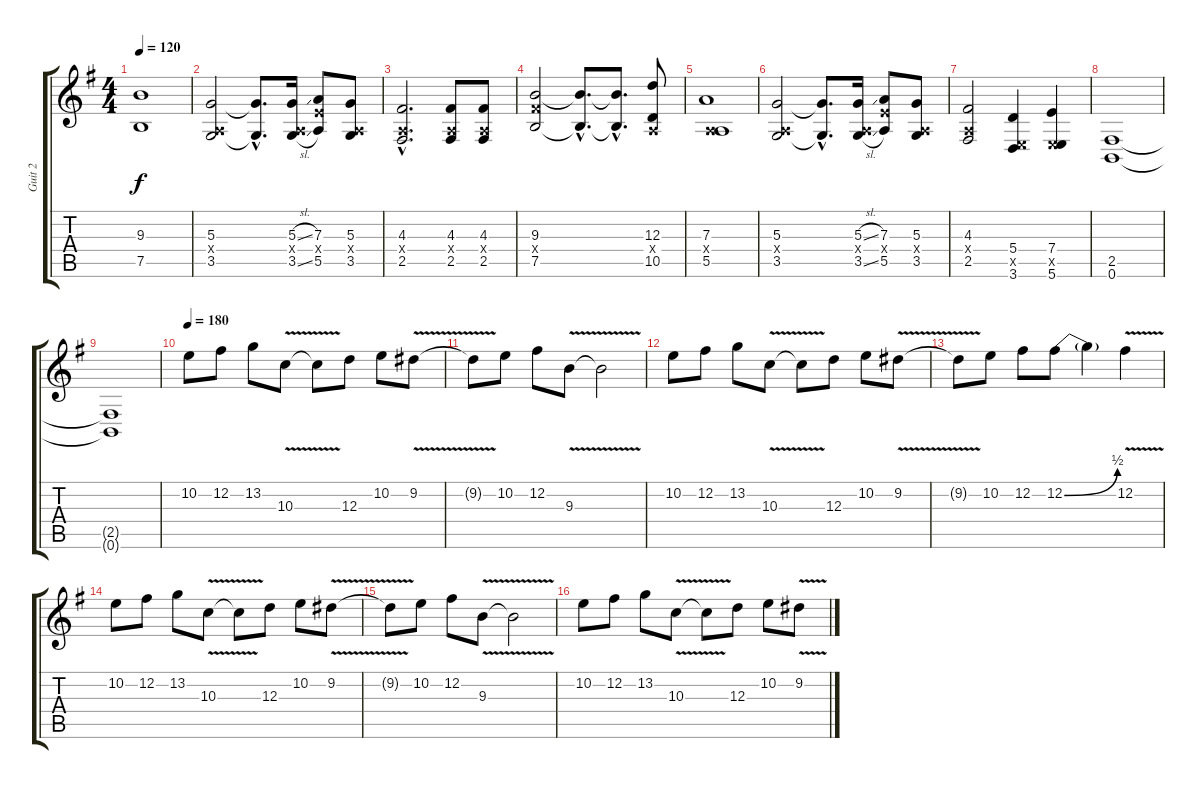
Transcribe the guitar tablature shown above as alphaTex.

\track ("Guit 2" "Guit 2") {instrument distortionguitar}
\staff {score tabs}
\tuning (B3 Gb3 D3 A2 E2 B1) {hide}
\ts (4 4)
\tempo 120
\clef g2
\ks g
(9.3{t} 7.5{t}).1{dy f} |
(5.3 0.4{x} 3.5).2 (5.3{hac t} 3.5{hac t}).8{d} (5.3{sl} 0.4{x} 3.5{sl}).16 (7.3 7.4{x} 5.5).8 (5.3 0.4{x} 3.5).8 |
(4.3{hac} 0.4{hac x} 2.5{hac}).2{d} (4.3 0.4{x} 2.5).8 (4.3 0.4{x} 2.5).8 |
(9.3 9.4{x} 7.5).2 (9.3{hac t} 7.5{hac t}).8{d} (9.3{hac t} 7.5{hac t}).8{d} (12.3 0.4{x} 10.5).8 |
(7.3 0.4{x} 5.5).1 |
(5.3 0.4{x} 3.5).2 (5.3{hac t} 3.5{hac t}).8{d} (5.3{sl} 0.4{x} 3.5{sl}).16 (7.3 7.4{x} 5.5).8 (5.3 0.4{x} 3.5).8 |
(4.3 0.4{x} 2.5).2 (5.4 0.5{x} 3.6).4 (7.4 0.5{x} 5.6).4 |
(2.5 0.6).1 |
(2.5{t} 0.6{t}).1 |
\tempo 180
10.2.8 12.2.8 13.2.8 10.3{v}.8 10.3{t}.8 12.3.8 10.2.8 9.2{v}.8 |
9.2{t}.8 10.2.8 12.2.8 9.3{v}.8 9.3{t}.2 |
10.2.8 12.2.8 13.2.8 10.3{v}.8 10.3{t}.8 12.3.8 10.2.8 9.2{v}.8 |
9.2{t}.8 10.2.8 12.2.8 12.2{be (bend 0 0 60 2)}.8 12.2{t}.4 12.2{v}.4 |
10.2.8 12.2.8 13.2.8 10.3{v}.8 10.3{t}.8 12.3.8 10.2.8 9.2{v}.8 |
9.2{t}.8 10.2.8 12.2.8 9.3{v}.8 9.3{t}.2 |
10.2.8 12.2.8 13.2.8 10.3{v}.8 10.3{t}.8 12.3.8 10.2.8 9.2{v}.8
